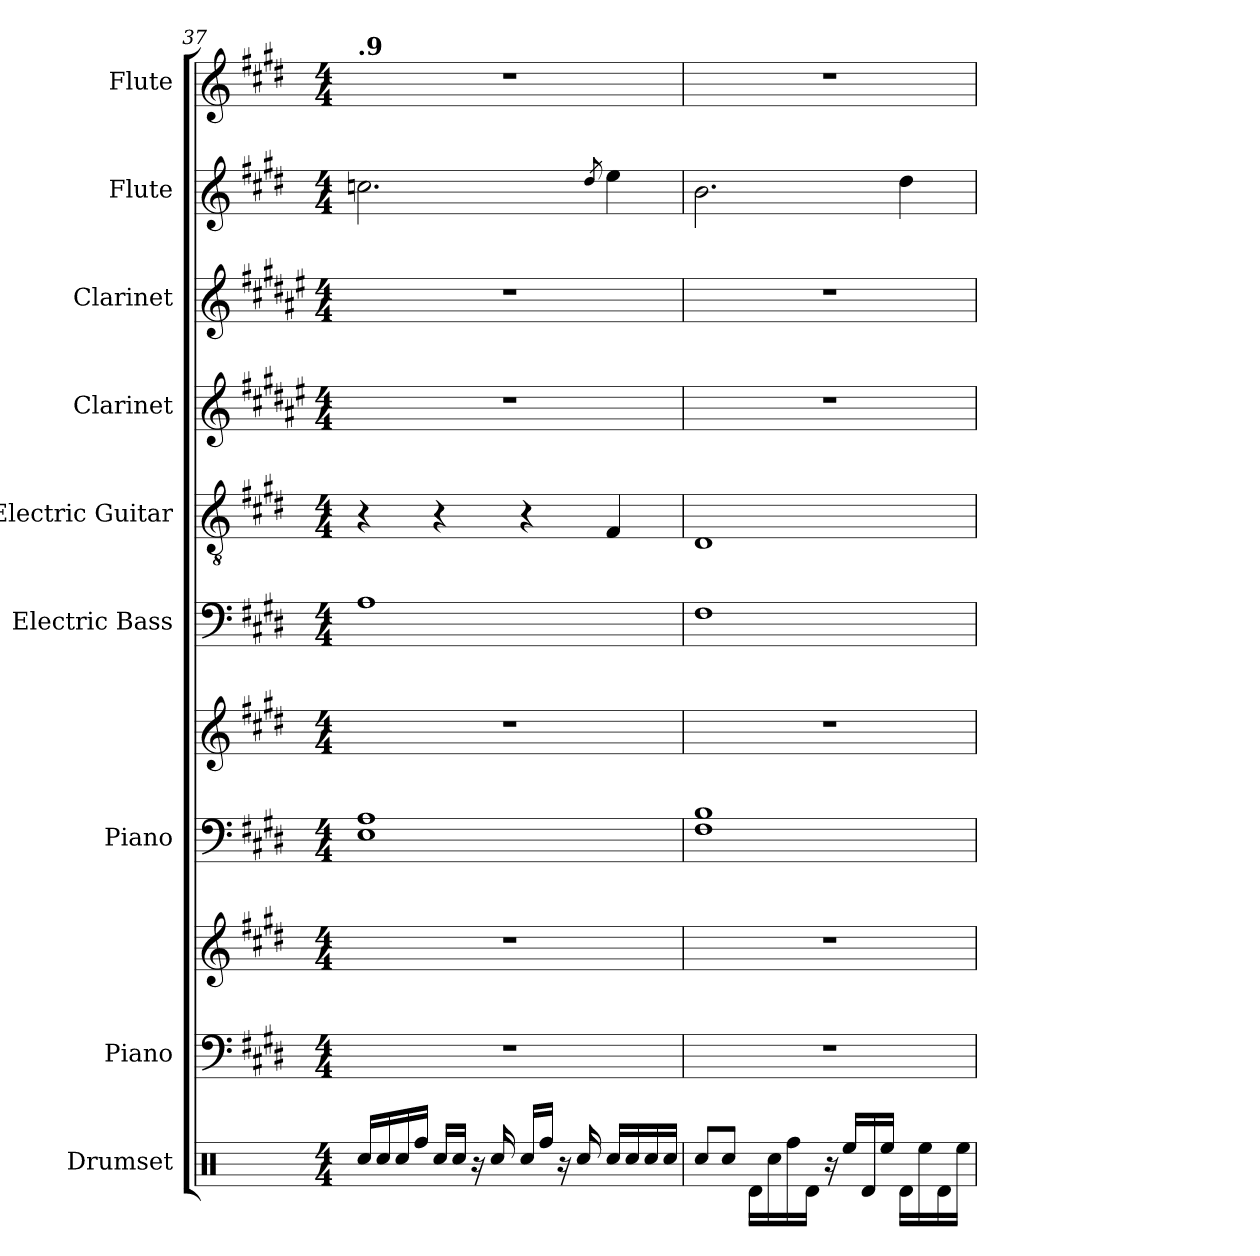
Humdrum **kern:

**kern	**kern	**kern	**kern	**kern	**kern	**kern	**kern	**kern	**kern	**kern
*part9	*part8	*part8	*part7	*part7	*part6	*part5	*part4	*part3	*part2	*part1
*staff11	*staff10	*staff9	*staff8	*staff7	*staff6	*staff5	*staff4	*staff3	*staff2	*staff1
*I"Drumset	*I"Piano	*	*I"Piano	*	*I"Electric Bass	*I"Electric Guitar	*I"Clarinet	*I"Clarinet	*I"Flute	*I"Flute
*I'D. Set	*I'Pno.	*	*I'Pno.	*	*I'El. B.	*I'El. Guit.	*I'Cl.	*I'Cl.	*I'Fl.	*I'Fl.
!!LO:PB:g=z
*clefX	*clefF4	*clefG2	*clefF4	*clefG2	*clefF4	*clefGv2	*clefG2	*clefG2	*clefG2	*clefG2
*	*	*	*	*	*ITrd7c12	*	*ITrd1c2	*ITrd1c2	*	*
*k[]	*k[f#c#g#d#]	*k[f#c#g#d#]	*k[f#c#g#d#]	*k[f#c#g#d#]	*k[f#c#g#d#]	*k[f#c#g#d#]	*k[f#c#g#d#]	*k[f#c#g#d#]	*k[f#c#g#d#]	*k[f#c#g#d#]
*M4/4	*M4/4	*M4/4	*M4/4	*M4/4	*M4/4	*M4/4	*M4/4	*M4/4	*M4/4	*M4/4
*MM81	*MM81	*MM81	*MM81	*MM81	*MM81	*MM81	*MM81	*MM81	*MM81	*MM81
=37	=37	=37	=37	=37	=37	=37	=37	=37	=37	=37
!	!	!	!	!	!	!	!	!	!	!LO:TX:a:B:t=.9
16Rcc/LL	1r	1r	1E 1A	1r	1AA	4r	1r	1r	2.ccn\	1r
16Rcc/	.	.	.	.	.	.	.	.	.	.
16Rcc/	.	.	.	.	.	.	.	.	.	.
16Rff/JJ	.	.	.	.	.	.	.	.	.	.
16Rcc/LL	.	.	.	.	.	4r	.	.	.	.
16Rcc/JJ	.	.	.	.	.	.	.	.	.	.
16r	.	.	.	.	.	.	.	.	.	.
16Rcc/	.	.	.	.	.	.	.	.	.	.
16Rcc/LL	.	.	.	.	.	4r	.	.	.	.
16Rff/JJ	.	.	.	.	.	.	.	.	.	.
16r	.	.	.	.	.	.	.	.	.	.
16Rcc/	.	.	.	.	.	.	.	.	.	.
.	.	.	.	.	.	.	.	.	8qdd#/	.
16Rcc/LL	.	.	.	.	.	4F#/	.	.	4ee\	.
16Rcc/	.	.	.	.	.	.	.	.	.	.
16Rcc/	.	.	.	.	.	.	.	.	.	.
16Rcc/JJ	.	.	.	.	.	.	.	.	.	.
=38	=38	=38	=38	=38	=38	=38	=38	=38	=38	=38
*	*	*	*	*	*	*	*	*	*	*MM82
8Rcc/L	1r	1r	1F# 1B	1r	1FF#	1D#	1r	1r	2.b\	1r
8Rcc/J	.	.	.	.	.	.	.	.	.	.
16Rd\LL	.	.	.	.	.	.	.	.	.	.
16Rcc\	.	.	.	.	.	.	.	.	.	.
16Rff\	.	.	.	.	.	.	.	.	.	.
16Rd\JJ	.	.	.	.	.	.	.	.	.	.
16r	.	.	.	.	.	.	.	.	.	.
16Ree/LL	.	.	.	.	.	.	.	.	.	.
16Rd/	.	.	.	.	.	.	.	.	.	.
16Ree/JJ	.	.	.	.	.	.	.	.	.	.
16Rd\LL	.	.	.	.	.	.	.	.	4dd#\	.
16Ree\	.	.	.	.	.	.	.	.	.	.
16Rd\	.	.	.	.	.	.	.	.	.	.
16Ree\JJ	.	.	.	.	.	.	.	.	.	.
=	=	=	=	=	=	=	=	=	=	=
*-	*-	*-	*-	*-	*-	*-	*-	*-	*-	*-
